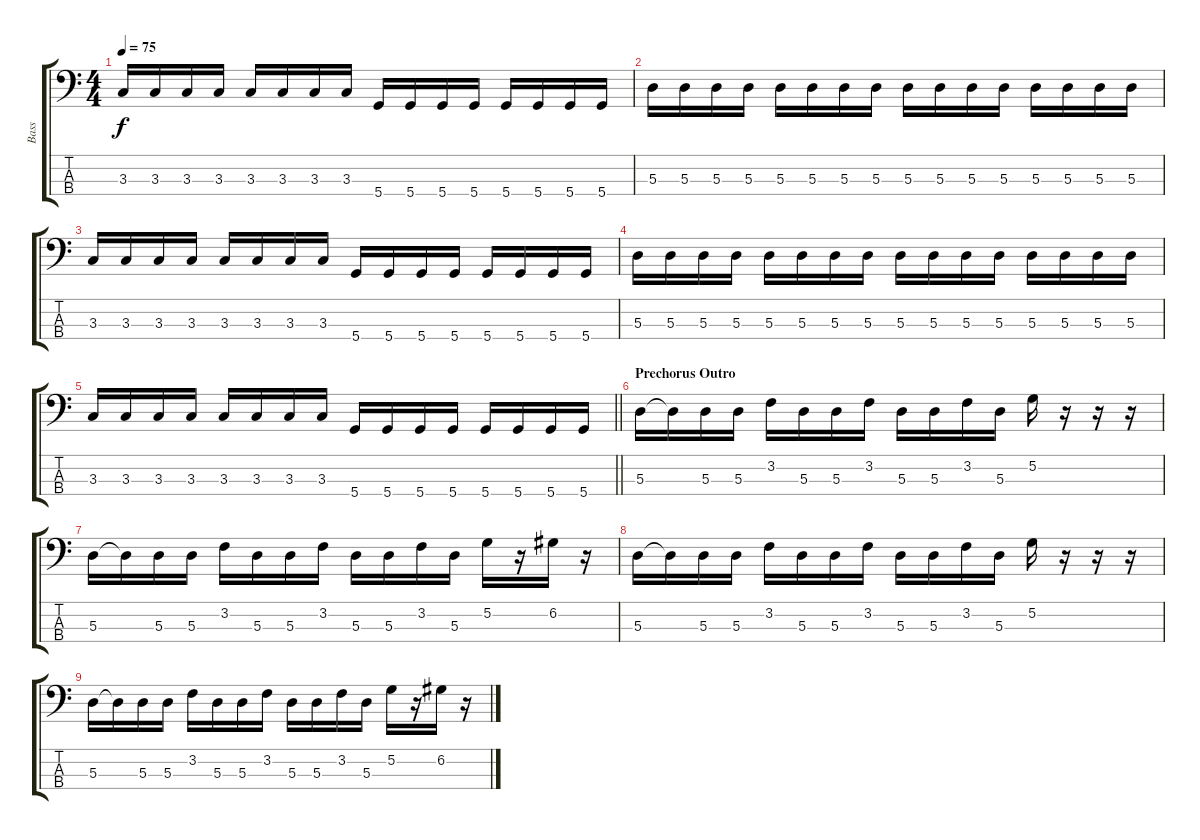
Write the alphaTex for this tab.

\track ("Bass" "Bass") {instrument electricbassfinger}
\staff {score tabs}
\tuning (G2 D2 A1 D1) {hide}
\ts (4 4)
\tempo 75
\clef f4
\ks c
3.3.16{dy f} 3.3.16 3.3.16 3.3.16 3.3.16 3.3.16 3.3.16 3.3.16 5.4.16 5.4.16 5.4.16 5.4.16 5.4.16 5.4.16 5.4.16 5.4.16 |
5.3.16 5.3.16 5.3.16 5.3.16 5.3.16 5.3.16 5.3.16 5.3.16 5.3.16 5.3.16 5.3.16 5.3.16 5.3.16 5.3.16 5.3.16 5.3.16 |
3.3.16 3.3.16 3.3.16 3.3.16 3.3.16 3.3.16 3.3.16 3.3.16 5.4.16 5.4.16 5.4.16 5.4.16 5.4.16 5.4.16 5.4.16 5.4.16 |
5.3.16 5.3.16 5.3.16 5.3.16 5.3.16 5.3.16 5.3.16 5.3.16 5.3.16 5.3.16 5.3.16 5.3.16 5.3.16 5.3.16 5.3.16 5.3.16 |
\barLineRight lightlight
3.3.16 3.3.16 3.3.16 3.3.16 3.3.16 3.3.16 3.3.16 3.3.16 5.4.16 5.4.16 5.4.16 5.4.16 5.4.16 5.4.16 5.4.16 5.4.16 |
\section ("" "Prechorus Outro")
5.3.16 5.3{t}.16 5.3.16 5.3.16 3.2.16 5.3.16 5.3.16 3.2.16 5.3.16 5.3.16 3.2.16 5.3.16 5.2.16 r.16 r.16 r.16 |
5.3.16 5.3{t}.16 5.3.16 5.3.16 3.2.16 5.3.16 5.3.16 3.2.16 5.3.16 5.3.16 3.2.16 5.3.16 5.2.16 r.16 6.2.16 r.16 |
5.3.16 5.3{t}.16 5.3.16 5.3.16 3.2.16 5.3.16 5.3.16 3.2.16 5.3.16 5.3.16 3.2.16 5.3.16 5.2.16 r.16 r.16 r.16 |
5.3.16 5.3{t}.16 5.3.16 5.3.16 3.2.16 5.3.16 5.3.16 3.2.16 5.3.16 5.3.16 3.2.16 5.3.16 5.2.16 r.16 6.2.16 r.16
